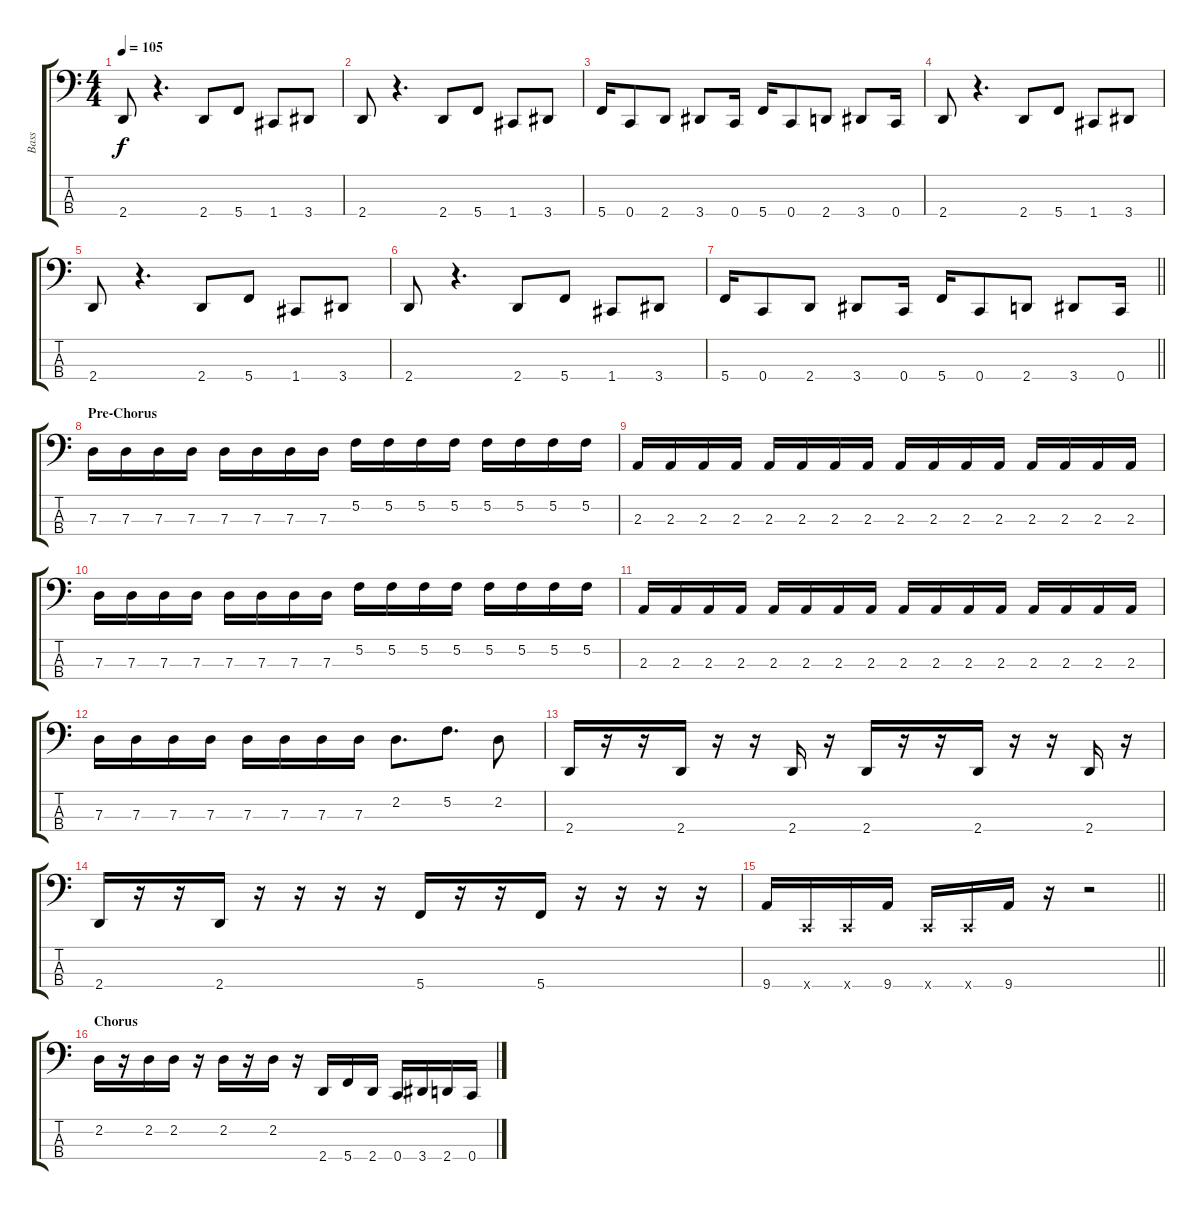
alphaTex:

\track ("Bass" "Bass") {instrument electricbassfinger}
\staff {score tabs}
\tuning (F2 C2 G1 C1) {hide}
\ts (4 4)
\tempo 105
\clef f4
\ks c
2.4.8{dy f} r.4{d} 2.4.8 5.4.8 1.4.8 3.4.8 |
2.4.8 r.4{d} 2.4.8 5.4.8 1.4.8 3.4.8 |
5.4.16 0.4.8 2.4.8 3.4.8 0.4.16 5.4.16 0.4.8 2.4.8 3.4.8 0.4.16 |
2.4.8 r.4{d} 2.4.8 5.4.8 1.4.8 3.4.8 |
2.4.8 r.4{d} 2.4.8 5.4.8 1.4.8 3.4.8 |
2.4.8 r.4{d} 2.4.8 5.4.8 1.4.8 3.4.8 |
\barLineRight lightlight
5.4.16 0.4.8 2.4.8 3.4.8 0.4.16 5.4.16 0.4.8 2.4.8 3.4.8 0.4.16 |
\section ("" "Pre-Chorus")
7.3.16 7.3.16 7.3.16 7.3.16 7.3.16 7.3.16 7.3.16 7.3.16 5.2.16 5.2.16 5.2.16 5.2.16 5.2.16 5.2.16 5.2.16 5.2.16 |
2.3.16 2.3.16 2.3.16 2.3.16 2.3.16 2.3.16 2.3.16 2.3.16 2.3.16 2.3.16 2.3.16 2.3.16 2.3.16 2.3.16 2.3.16 2.3.16 |
7.3.16 7.3.16 7.3.16 7.3.16 7.3.16 7.3.16 7.3.16 7.3.16 5.2.16 5.2.16 5.2.16 5.2.16 5.2.16 5.2.16 5.2.16 5.2.16 |
2.3.16 2.3.16 2.3.16 2.3.16 2.3.16 2.3.16 2.3.16 2.3.16 2.3.16 2.3.16 2.3.16 2.3.16 2.3.16 2.3.16 2.3.16 2.3.16 |
7.3.16 7.3.16 7.3.16 7.3.16 7.3.16 7.3.16 7.3.16 7.3.16 2.2.8{d} 5.2.8{d} 2.2.8 |
2.4.16 r.16 r.16 2.4.16 r.16 r.16 2.4.16 r.16 2.4.16 r.16 r.16 2.4.16 r.16 r.16 2.4.16 r.16 |
2.4.16 r.16 r.16 2.4.16 r.16 r.16 r.16 r.16 5.4.16 r.16 r.16 5.4.16 r.16 r.16 r.16 r.16 |
\barLineRight lightlight
9.4.16 0.4{x}.16 0.4{x}.16 9.4.16 0.4{x}.16 0.4{x}.16 9.4.16 r.16 r.2 |
\section ("" "Chorus")
2.2.16 r.16 2.2.16 2.2.16 r.16 2.2.16 r.16 2.2.16 r.16 2.4.16 5.4.16 2.4.16 0.4.16 3.4.16 2.4.16 0.4.16
